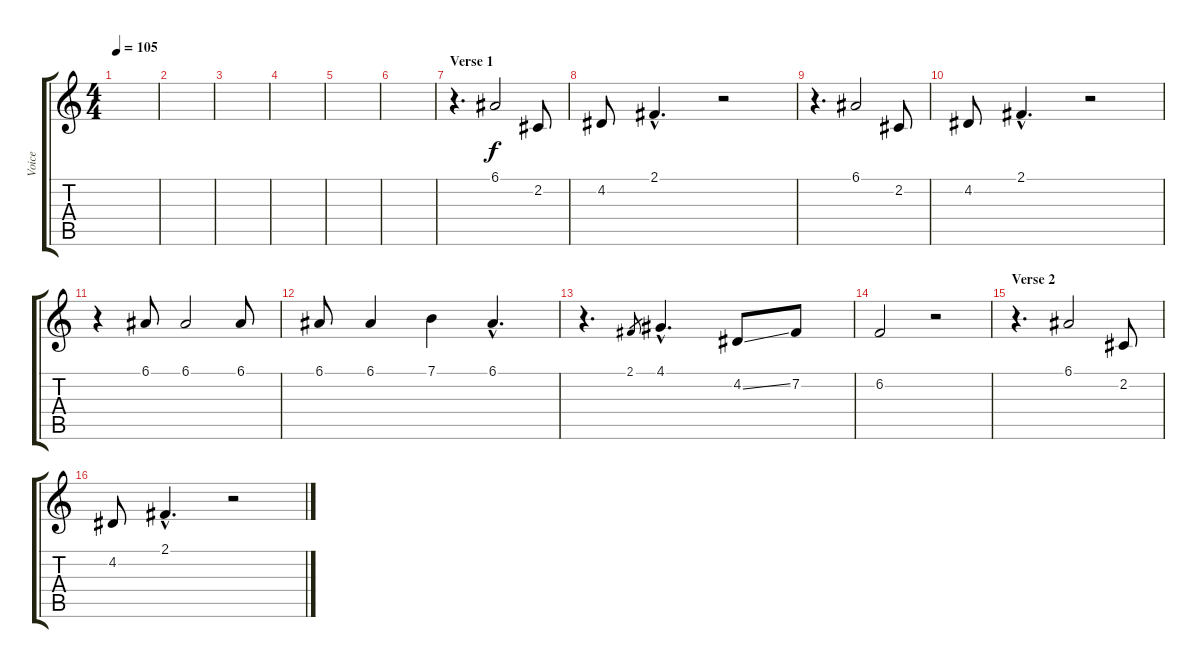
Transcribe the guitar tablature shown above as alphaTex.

\track ("Voice" "Voice") {instrument lead3calliope}
\staff {score tabs}
\tuning (E4 B3 G3 D3 A2 E2) {hide}
\ts (4 4)
\tempo 105
\clef g2
\ks c
|
|
|
|
|
|
\section ("" "Verse 1")
r.4{d} 6.1.2 2.2.8 |
4.2.8 2.1{hac}.4{d} r.2 |
r.4{d} 6.1.2 2.2.8 |
4.2.8 2.1{hac}.4{d} r.2 |
r.4 6.1.8 6.1.2 6.1.8 |
6.1.8 6.1.4 7.1.4 6.1{hac}.4{d} |
r.4{d} 2.1.8{gr} 4.1{hac}.4{d} 4.2{ss}.8 7.2.8 |
6.2.2 r.2 |
\section ("" "Verse 2")
r.4{d} 6.1.2 2.2.8 |
4.2.8 2.1{hac}.4{d} r.2
